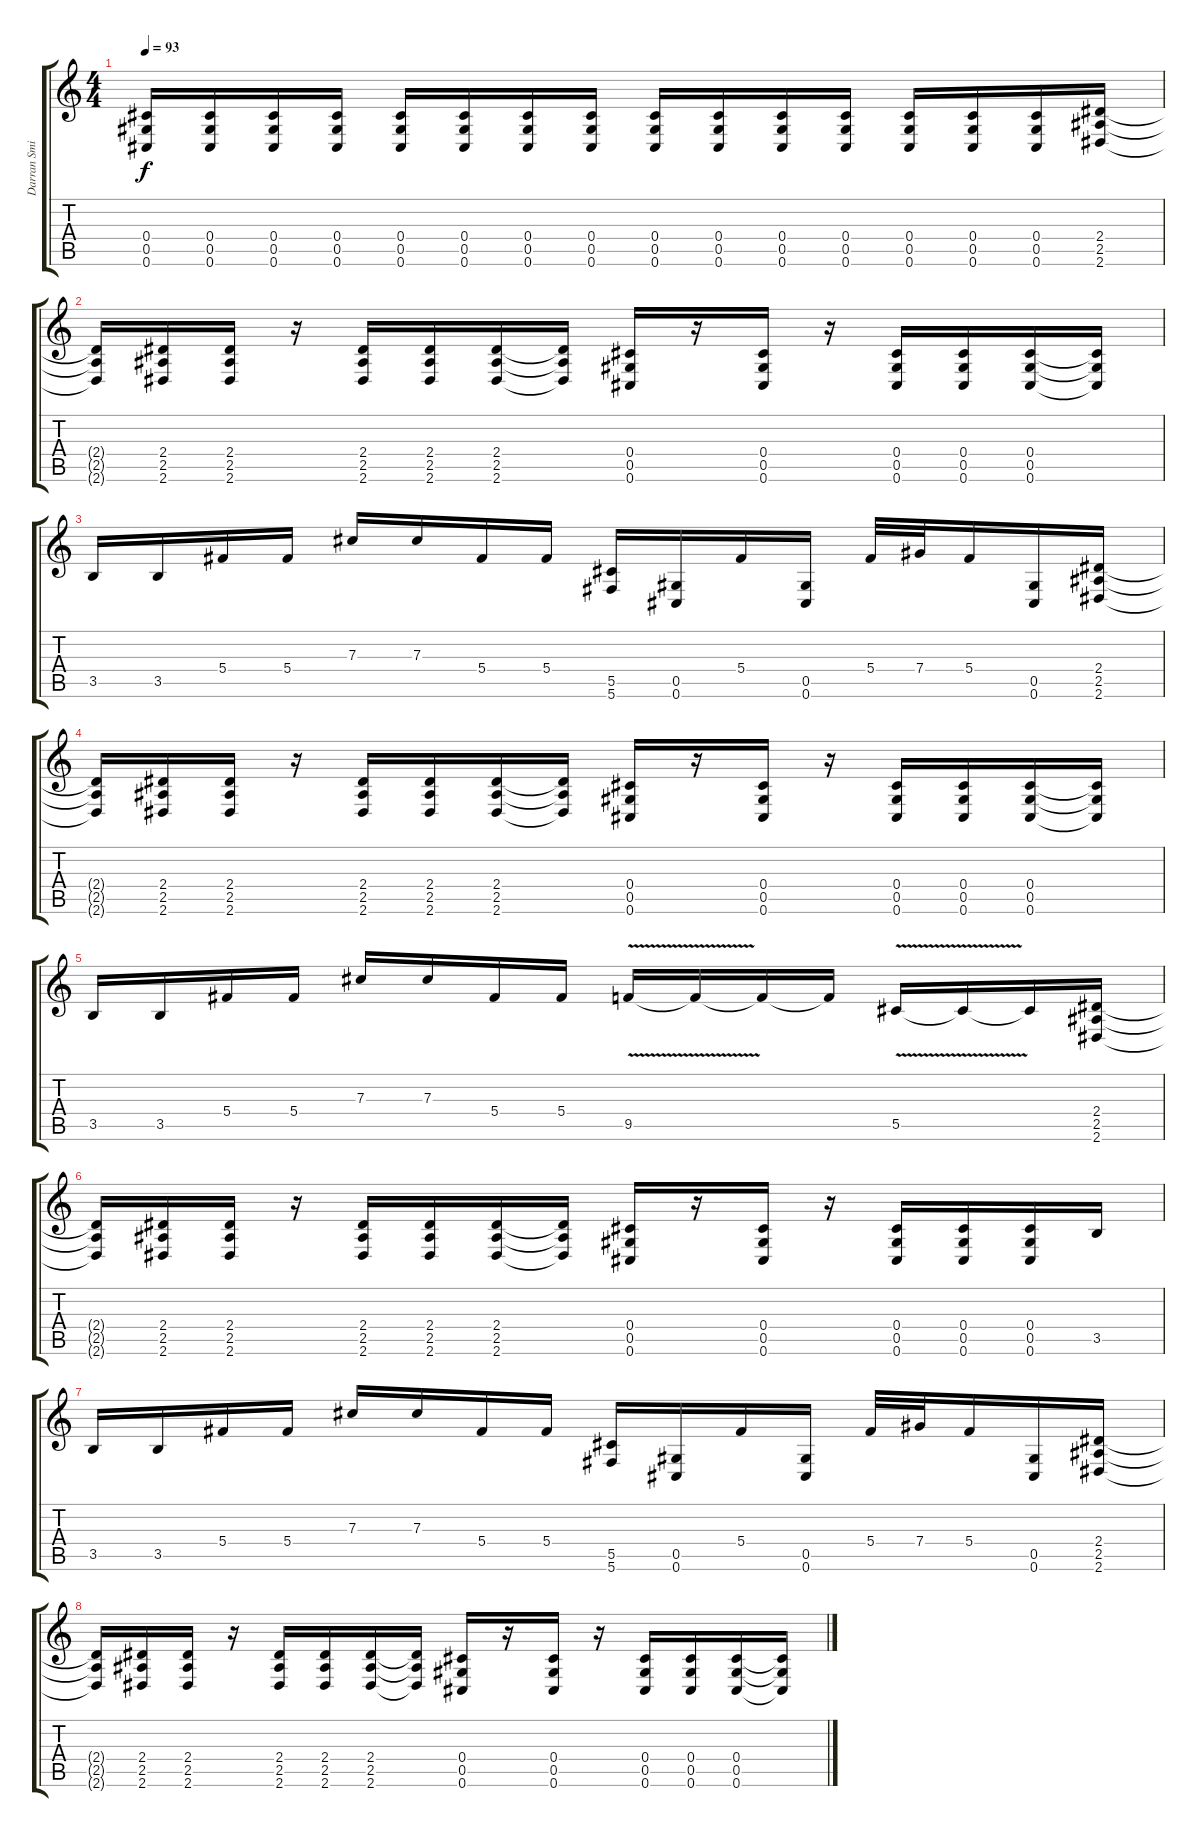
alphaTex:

\track ("Darran Smith" "Darran Smi") {instrument distortionguitar}
\staff {score tabs}
\tuning (Eb4 Bb3 Gb3 Db3 Ab2 Db2) {hide}
\ts (4 4)
\tempo 93
\clef g2
\ks c
(0.4 0.5 0.6).16{dy f} (0.4 0.5 0.6).16 (0.4 0.5 0.6).16 (0.4 0.5 0.6).16 (0.4 0.5 0.6).16 (0.4 0.5 0.6).16 (0.4 0.5 0.6).16 (0.4 0.5 0.6).16 (0.4 0.5 0.6).16 (0.4 0.5 0.6).16 (0.4 0.5 0.6).16 (0.4 0.5 0.6).16 (0.4 0.5 0.6).16 (0.4 0.5 0.6).16 (0.4 0.5 0.6).16 (2.4 2.5 2.6).16 |
(2.4{t} 2.5{t} 2.6{t}).16 (2.4 2.5 2.6).16 (2.4 2.5 2.6).16 r.16 (2.4 2.5 2.6).16 (2.4 2.5 2.6).16 (2.4 2.5 2.6).16 (2.4{t} 2.5{t} 2.6{t}).16 (0.4 0.5 0.6).16 r.16 (0.4 0.5 0.6).16 r.16 (0.4 0.5 0.6).16 (0.4 0.5 0.6).16 (0.4 0.5 0.6).16 (0.4{t} 0.5{t} 0.6{t}).16 |
3.5.16 3.5.16 5.4.16 5.4.16 7.3.16 7.3.16 5.4.16 5.4.16 (5.5 5.6).16 (0.5 0.6).16 5.4.16 (0.5 0.6).16 5.4.32 7.4.32 5.4.16 (0.5 0.6).16 (2.4 2.5 2.6).16 |
(2.4{t} 2.5{t} 2.6{t}).16 (2.4 2.5 2.6).16 (2.4 2.5 2.6).16 r.16 (2.4 2.5 2.6).16 (2.4 2.5 2.6).16 (2.4 2.5 2.6).16 (2.4{t} 2.5{t} 2.6{t}).16 (0.4 0.5 0.6).16 r.16 (0.4 0.5 0.6).16 r.16 (0.4 0.5 0.6).16 (0.4 0.5 0.6).16 (0.4 0.5 0.6).16 (0.4{t} 0.5{t} 0.6{t}).16 |
3.5.16 3.5.16 5.4.16 5.4.16 7.3.16 7.3.16 5.4.16 5.4.16 9.5{v}.16 9.5{t}.16 9.5{t}.16 9.5{t}.16 5.5{v}.16 5.5{t}.16 5.5{t}.16 (2.4 2.5 2.6).16 |
(2.4{t} 2.5{t} 2.6{t}).16 (2.4 2.5 2.6).16 (2.4 2.5 2.6).16 r.16 (2.4 2.5 2.6).16 (2.4 2.5 2.6).16 (2.4 2.5 2.6).16 (2.4{t} 2.5{t} 2.6{t}).16 (0.4 0.5 0.6).16 r.16 (0.4 0.5 0.6).16 r.16 (0.4 0.5 0.6).16 (0.4 0.5 0.6).16 (0.4 0.5 0.6).16 3.5.16 |
3.5.16 3.5.16 5.4.16 5.4.16 7.3.16 7.3.16 5.4.16 5.4.16 (5.5 5.6).16 (0.5 0.6).16 5.4.16 (0.5 0.6).16 5.4.32 7.4.32 5.4.16 (0.5 0.6).16 (2.4 2.5 2.6).16 |
(2.4{t} 2.5{t} 2.6{t}).16 (2.4 2.5 2.6).16 (2.4 2.5 2.6).16 r.16 (2.4 2.5 2.6).16 (2.4 2.5 2.6).16 (2.4 2.5 2.6).16 (2.4{t} 2.5{t} 2.6{t}).16 (0.4 0.5 0.6).16 r.16 (0.4 0.5 0.6).16 r.16 (0.4 0.5 0.6).16 (0.4 0.5 0.6).16 (0.4 0.5 0.6).16 (0.4{t} 0.5{t} 0.6{t}).16
